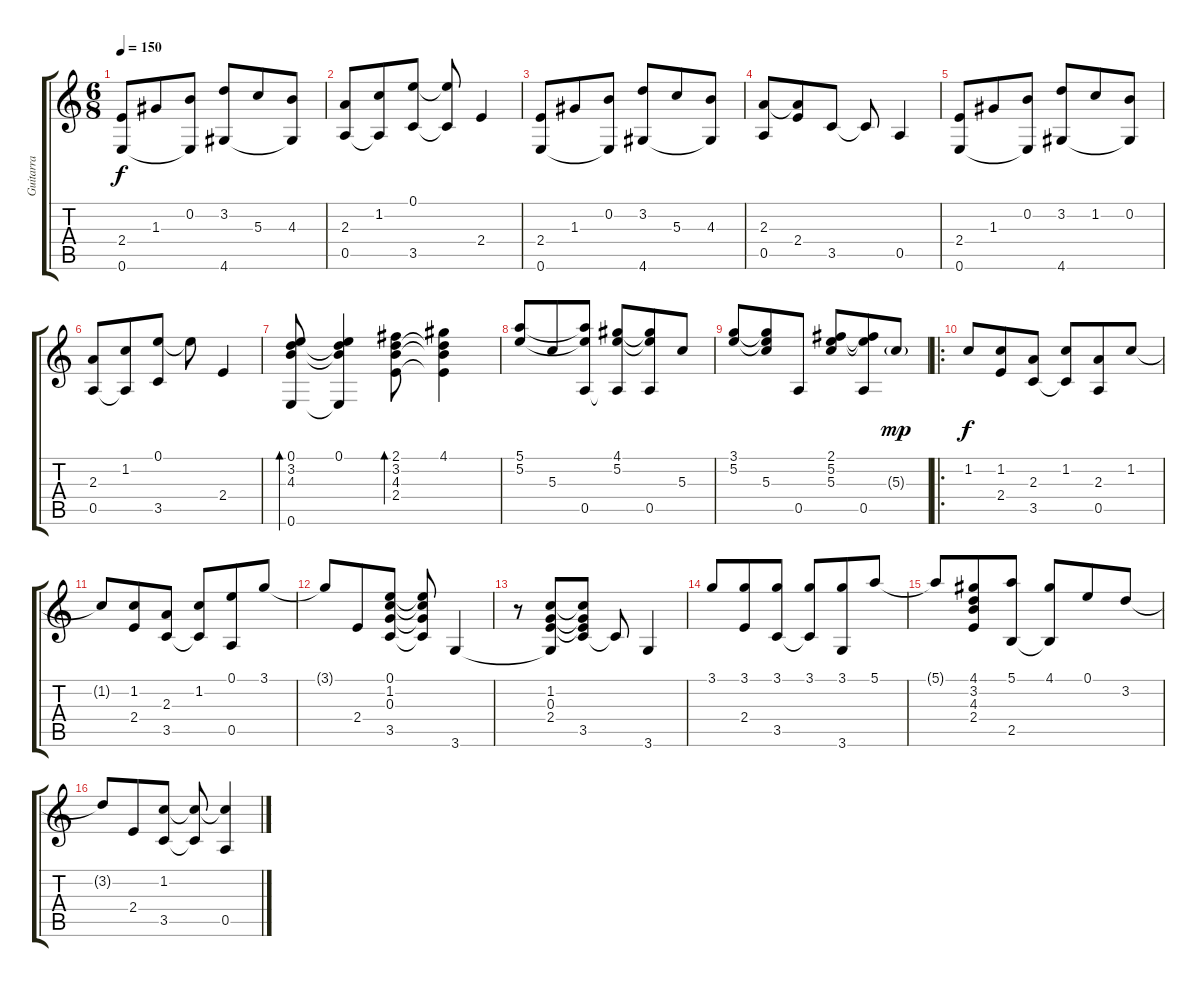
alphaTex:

\track ("Guitarra" "Guitarra") {instrument acousticguitarnylon}
\staff {score tabs}
\tuning (E4 B3 G3 D3 A2 E2) {hide}
\ts (6 8)
\tempo 150
\clef g2
\ks c
(2.4 0.6).8{dy f instrument acousticguitarnylon} 1.3.8 (0.2 0.6{t}).8 (3.2 4.6).8 5.3.8 (4.3 4.6{t}).8 |
(2.3 0.5).8 (1.2 0.5{t}).8 (0.1 3.5).8 (0.1{t} 3.5{t}).8 2.4.4 |
(2.4 0.6).8 1.3.8 (0.2 0.6{t}).8 (3.2 4.6).8 5.3.8 (4.3 4.6{t}).8 |
(2.3 0.5).8 (2.3{t} 2.4).8 3.5.8 3.5{t}.8 0.5.4 |
(2.4 0.6).8 1.3.8 (0.2 0.6{t}).8 (3.2 4.6).8 1.2.8 (0.2 4.6{t}).8 |
(2.3 0.5).8 (1.2 0.5{t}).8 (0.1 3.5).8 0.1{t}.8 2.4.4 |
(0.1 3.2 4.3 0.6).8{bd 480} (0.1 3.2{t} 4.3{t} 0.6{t}).4 (2.1 3.2 4.3 2.4).8{bd 480} (4.1 3.2{t} 4.3{t} 2.4{t}).4 |
(5.1 5.2).8 5.3.8 (5.1{t} 5.2{t} 0.5).8 (4.1 5.2 0.5{t}).8 (4.1{t} 5.2{t} 0.5).8 5.3.8 |
(3.1 5.2).8 (3.1{t} 5.2{t} 5.3).8 0.5.8 (2.1 5.2 5.3).8 (2.1{t} 5.2{t} 0.5).8 5.3{g}.8{dy mp} |
\ro
1.2.8{dy f} (1.2 2.4).8 (2.3 3.5).8 (1.2 3.5{t}).8 (2.3 0.5).8 1.2.8 |
1.2{t}.8 (1.2 2.4).8 (2.3 3.5).8 (1.2 3.5{t}).8 (0.1 0.5).8 3.1.8 |
3.1{t}.8 2.4.8 (0.1 1.2 0.3 3.5).8 (0.1{t} 1.2{t} 0.3{t} 3.5{t}).8 3.6.4 |
r.8 (1.2 0.3 2.4 3.6{t}).8 (1.2{t} 0.3{t} 2.4{t} 3.5).8 3.5{t}.8 3.6.4 |
3.1.8 (3.1 2.4).8 (3.1 3.5).8 (3.1 3.5{t}).8 (3.1 3.6).8 5.1.8 |
5.1{t}.8 (4.1 3.2 4.3 2.4).8 (5.1 2.5).8 (4.1 2.5{t}).8 0.1.8 3.2.8 |
3.2{t}.8 2.4.8 (1.2 3.5).8 (1.2{t} 3.5{t}).8 (1.2{t} 0.5).4
